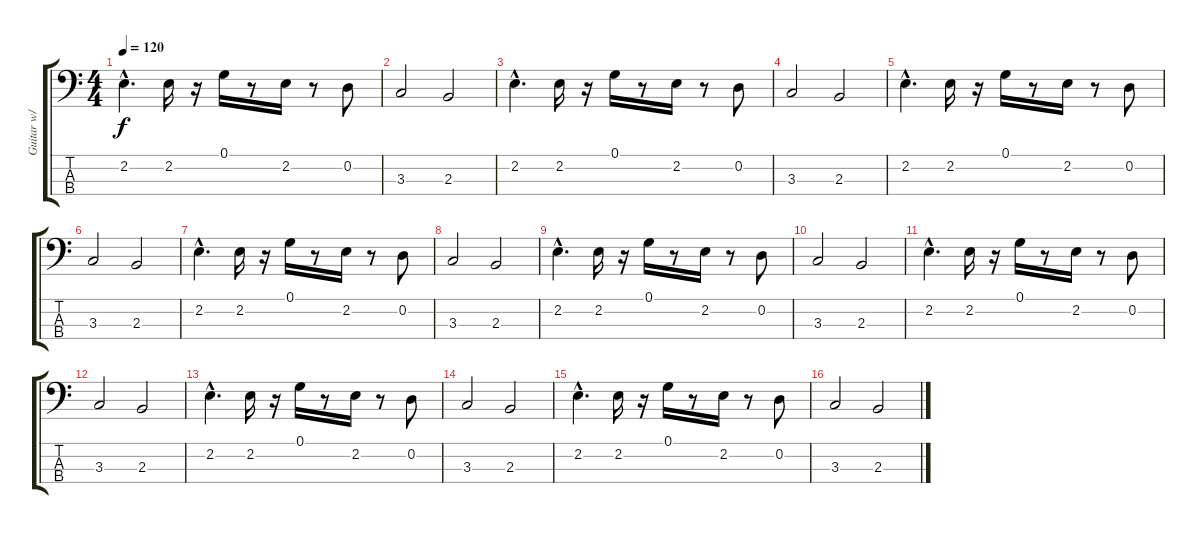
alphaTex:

\track ("Guitar w/ Octave Bass" "Guitar w/ ") {instrument electricguitarmuted}
\staff {score tabs}
\tuning (G2 D2 A1 E1) {hide}
\ts (4 4)
\tempo 120
\clef f4
\ks c
2.2{hac}.4{d dy f instrument electricguitarmuted} 2.2.16 r.16 0.1.16 r.8 2.2.16 r.8 0.2.8 |
3.3.2 2.3.2 |
2.2{hac}.4{d} 2.2.16 r.16 0.1.16 r.8 2.2.16 r.8 0.2.8 |
3.3.2 2.3.2 |
2.2{hac}.4{d} 2.2.16 r.16 0.1.16 r.8 2.2.16 r.8 0.2.8 |
3.3.2 2.3.2 |
2.2{hac}.4{d} 2.2.16 r.16 0.1.16 r.8 2.2.16 r.8 0.2.8 |
3.3.2 2.3.2 |
2.2{hac}.4{d} 2.2.16 r.16 0.1.16 r.8 2.2.16 r.8 0.2.8 |
3.3.2 2.3.2 |
2.2{hac}.4{d} 2.2.16 r.16 0.1.16 r.8 2.2.16 r.8 0.2.8 |
3.3.2 2.3.2 |
2.2{hac}.4{d} 2.2.16 r.16 0.1.16 r.8 2.2.16 r.8 0.2.8 |
3.3.2 2.3.2 |
2.2{hac}.4{d} 2.2.16 r.16 0.1.16 r.8 2.2.16 r.8 0.2.8 |
3.3.2 2.3.2
